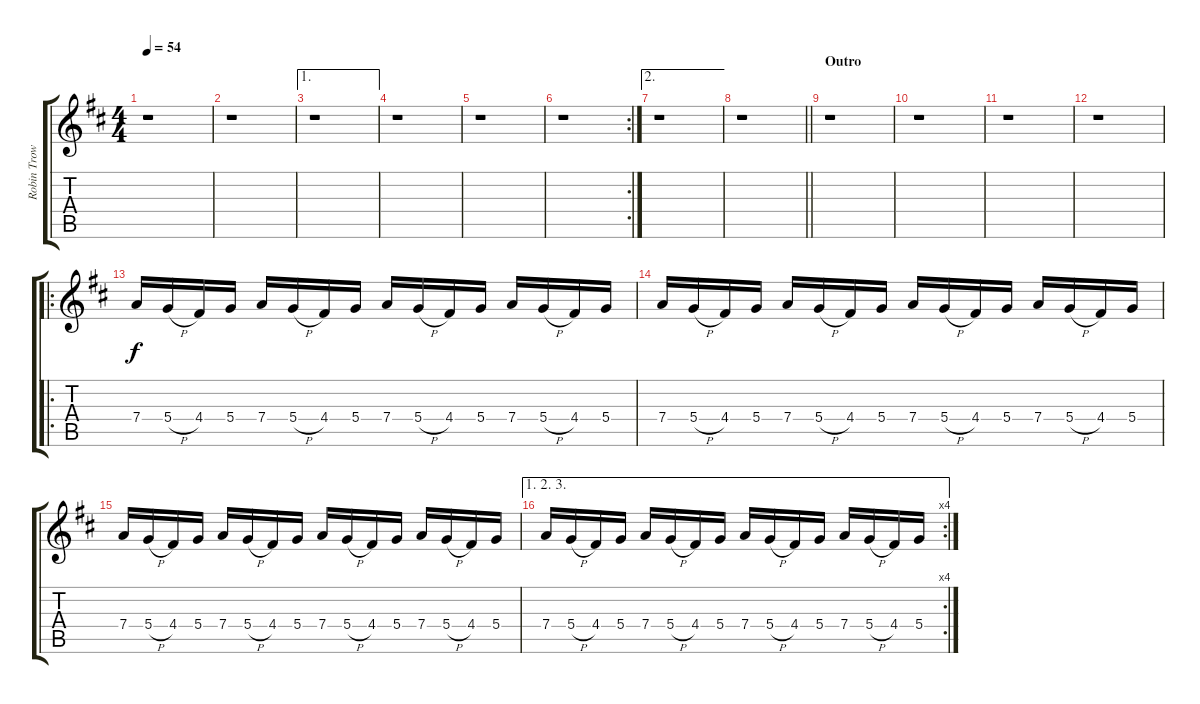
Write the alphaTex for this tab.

\track ("Robin Trower - Gtr.3" "Robin Trow") {instrument electricguitarclean}
\staff {score tabs}
\tuning (E4 B3 G3 D3 A2 E2) {hide}
\ts (4 4)
\tempo 54
\clef g2
\ks d
r.1{dy f} |
r.1 |
\ae 1
r.1 |
r.1 |
r.1 |
\rc 2
r.1 |
\ae 2
r.1 |
\barLineRight lightlight
r.1 |
\section ("" "Outro")
r.1 |
r.1 |
r.1 |
r.1 |
\ro
7.4.16 5.4{h}.16 4.4.16 5.4.16 7.4.16 5.4{h}.16 4.4.16 5.4.16 7.4.16 5.4{h}.16 4.4.16 5.4.16 7.4.16 5.4{h}.16 4.4.16 5.4.16 |
7.4.16 5.4{h}.16 4.4.16 5.4.16 7.4.16 5.4{h}.16 4.4.16 5.4.16 7.4.16 5.4{h}.16 4.4.16 5.4.16 7.4.16 5.4{h}.16 4.4.16 5.4.16 |
7.4.16 5.4{h}.16 4.4.16 5.4.16 7.4.16 5.4{h}.16 4.4.16 5.4.16 7.4.16 5.4{h}.16 4.4.16 5.4.16 7.4.16 5.4{h}.16 4.4.16 5.4.16 |
\ae (1 2 3)
\rc 4
7.4.16 5.4{h}.16 4.4.16 5.4.16 7.4.16 5.4{h}.16 4.4.16 5.4.16 7.4.16 5.4{h}.16 4.4.16 5.4.16 7.4.16 5.4{h}.16 4.4.16 5.4.16
